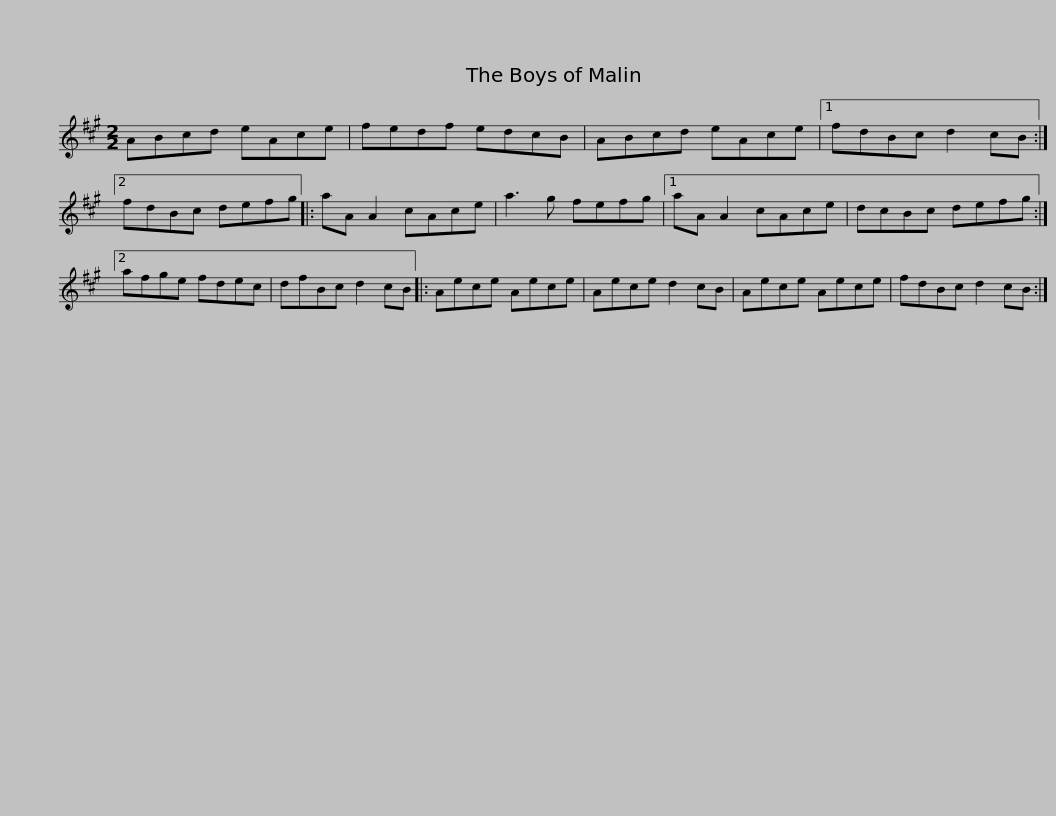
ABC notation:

X:1
L:1/8
M:2/2
I:linebreak $
K:A
V:1 treble
V:1
 ABcd eAce | fedf edcB | ABcd eAce |1 fdBc d2 cB :|2 fdBc defg |:$ %5
 aA A2 cAce | a3 g fefg |1 aA A2 cAce | dcBc defg :|2 afge fdec |$ %10
 dfBc d2 cB |: Aece Aece | Aece d2 cB | Aece Aece | fdBc d2 cB :| %15
